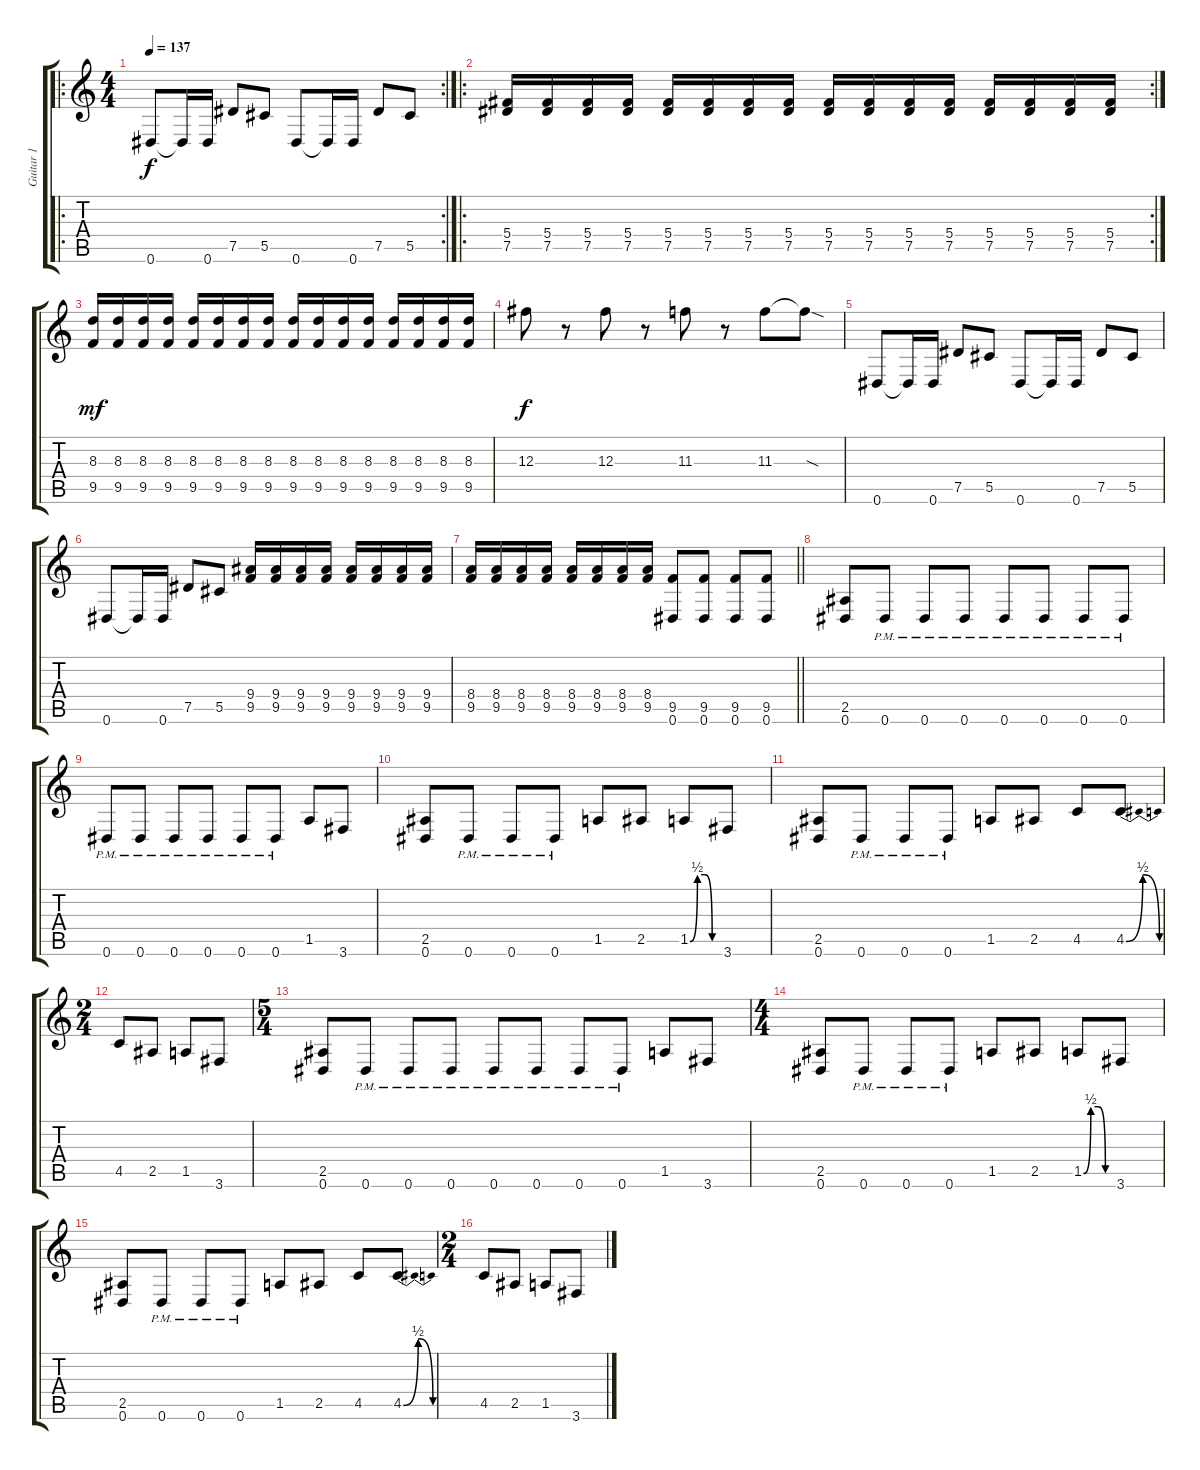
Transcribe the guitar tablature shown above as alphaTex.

\track ("Guitar 1" "Guitar 1") {instrument distortionguitar}
\staff {score tabs}
\tuning (Eb4 Bb3 Gb3 Db3 Ab2 Eb2) {hide}
\ro
\rc 2
\ts (4 4)
\tempo 137
\clef g2
\ks c
0.6.8{dy f} 0.6{t}.16 0.6.16 7.5.8 5.5.8 0.6.8 0.6{t}.16 0.6.16 7.5.8 5.5.8 |
\ro
\rc 2
(5.4 7.5).16 (5.4 7.5).16 (5.4 7.5).16 (5.4 7.5).16 (5.4 7.5).16 (5.4 7.5).16 (5.4 7.5).16 (5.4 7.5).16 (5.4 7.5).16 (5.4 7.5).16 (5.4 7.5).16 (5.4 7.5).16 (5.4 7.5).16 (5.4 7.5).16 (5.4 7.5).16 (5.4 7.5).16 |
(8.3 9.5).16{dy mf} (8.3 9.5).16 (8.3 9.5).16 (8.3 9.5).16 (8.3 9.5).16 (8.3 9.5).16 (8.3 9.5).16 (8.3 9.5).16 (8.3 9.5).16 (8.3 9.5).16 (8.3 9.5).16 (8.3 9.5).16 (8.3 9.5).16 (8.3 9.5).16 (8.3 9.5).16 (8.3 9.5).16 |
12.3.8{dy f} r.8 12.3.8 r.8 11.3.8 r.8 11.3.8 11.3{sod t}.8 |
0.6.8 0.6{t}.16 0.6.16 7.5.8 5.5.8 0.6.8 0.6{t}.16 0.6.16 7.5.8 5.5.8 |
0.6.8 0.6{t}.16 0.6.16 7.5.8 5.5.8 (9.4 9.5).16 (9.4 9.5).16 (9.4 9.5).16 (9.4 9.5).16 (9.4 9.5).16 (9.4 9.5).16 (9.4 9.5).16 (9.4 9.5).16 |
\barLineRight lightlight
(8.4 9.5).16 (8.4 9.5).16 (8.4 9.5).16 (8.4 9.5).16 (8.4 9.5).16 (8.4 9.5).16 (8.4 9.5).16 (8.4 9.5).16 (9.5 0.6).8 (9.5 0.6).8 (9.5 0.6).8 (9.5 0.6).8 |
(2.5 0.6).8 0.6{pm}.8 0.6{pm}.8 0.6{pm}.8 0.6{pm}.8 0.6{pm}.8 0.6{pm}.8 0.6{pm}.8 |
0.6{pm}.8 0.6{pm}.8 0.6{pm}.8 0.6{pm}.8 0.6{pm}.8 0.6{pm}.8 1.5.8 3.6.8 |
(2.5 0.6).8 0.6{pm}.8 0.6{pm}.8 0.6{pm}.8 1.5.8 2.5.8 1.5{be (custom 0 0 15 2 30 2 45 0 60 0)}.8 3.6.8 |
(2.5 0.6).8 0.6{pm}.8 0.6{pm}.8 0.6{pm}.8 1.5.8 2.5.8 4.5.8 4.5{be (bendrelease 0 0 15 2 30 2 60 0)}.8 |
\ts (2 4)
4.5.8 2.5.8 1.5.8 3.6.8 |
\ts (5 4)
(2.5 0.6).8 0.6{pm}.8 0.6{pm}.8 0.6{pm}.8 0.6{pm}.8 0.6{pm}.8 0.6{pm}.8 0.6{pm}.8 1.5.8 3.6.8 |
\ts (4 4)
(2.5 0.6).8 0.6{pm}.8 0.6{pm}.8 0.6{pm}.8 1.5.8 2.5.8 1.5{be (custom 0 0 15 2 30 2 45 0 60 0)}.8 3.6.8 |
(2.5 0.6).8 0.6{pm}.8 0.6{pm}.8 0.6{pm}.8 1.5.8 2.5.8 4.5.8 4.5{be (bendrelease 0 0 15 2 30 2 60 0)}.8 |
\ts (2 4)
4.5.8 2.5.8 1.5.8 3.6.8
